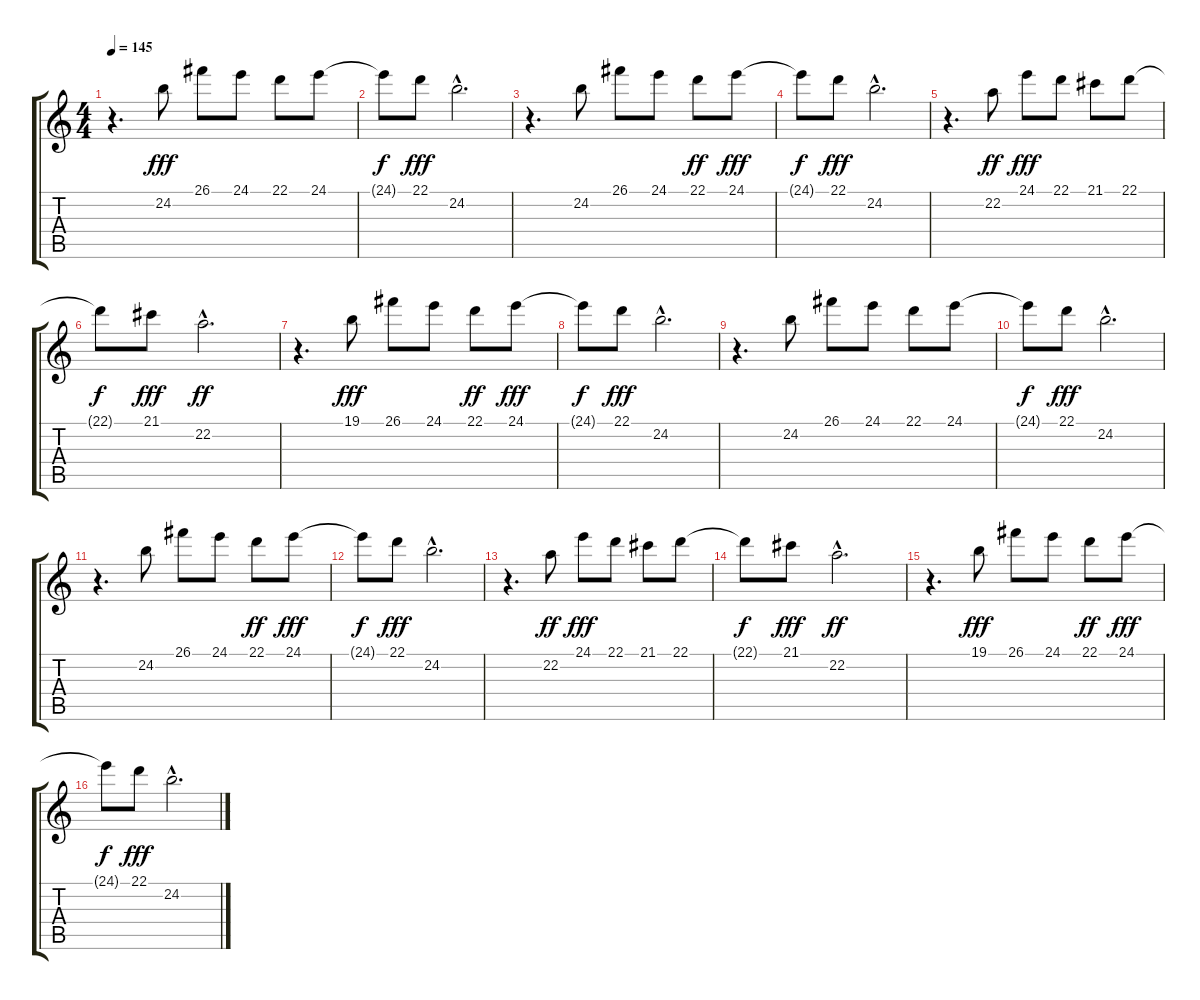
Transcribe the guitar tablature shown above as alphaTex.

\track "" {instrument lead2sawtooth}
\staff {score tabs}
\tuning (E4 B3 G3 D3 A2 E2) {hide}
\ts (4 4)
\tempo 145
\clef g2
\ks c
r.4{d dy fff} 24.2.8 26.1.8 24.1.8 22.1.8 24.1.8 |
24.1{t}.8{dy f} 22.1.8{dy fff} 24.2{hac}.2{d} |
r.4{d} 24.2.8 26.1.8 24.1.8 22.1.8{dy ff} 24.1.8{dy fff} |
24.1{t}.8{dy f} 22.1.8{dy fff} 24.2{hac}.2{d} |
r.4{d} 22.2.8{dy ff} 24.1.8{dy fff} 22.1.8 21.1.8 22.1.8 |
22.1{t}.8{dy f} 21.1.8{dy fff} 22.2{hac}.2{d dy ff} |
r.4{d} 19.1.8{dy fff} 26.1.8 24.1.8 22.1.8{dy ff} 24.1.8{dy fff} |
24.1{t}.8{dy f} 22.1.8{dy fff} 24.2{hac}.2{d} |
r.4{d} 24.2.8 26.1.8 24.1.8 22.1.8 24.1.8 |
24.1{t}.8{dy f} 22.1.8{dy fff} 24.2{hac}.2{d} |
r.4{d} 24.2.8 26.1.8 24.1.8 22.1.8{dy ff} 24.1.8{dy fff} |
24.1{t}.8{dy f} 22.1.8{dy fff} 24.2{hac}.2{d} |
r.4{d} 22.2.8{dy ff} 24.1.8{dy fff} 22.1.8 21.1.8 22.1.8 |
22.1{t}.8{dy f} 21.1.8{dy fff} 22.2{hac}.2{d dy ff} |
r.4{d} 19.1.8{dy fff} 26.1.8 24.1.8 22.1.8{dy ff} 24.1.8{dy fff} |
24.1{t}.8{dy f} 22.1.8{dy fff} 24.2{hac}.2{d}
